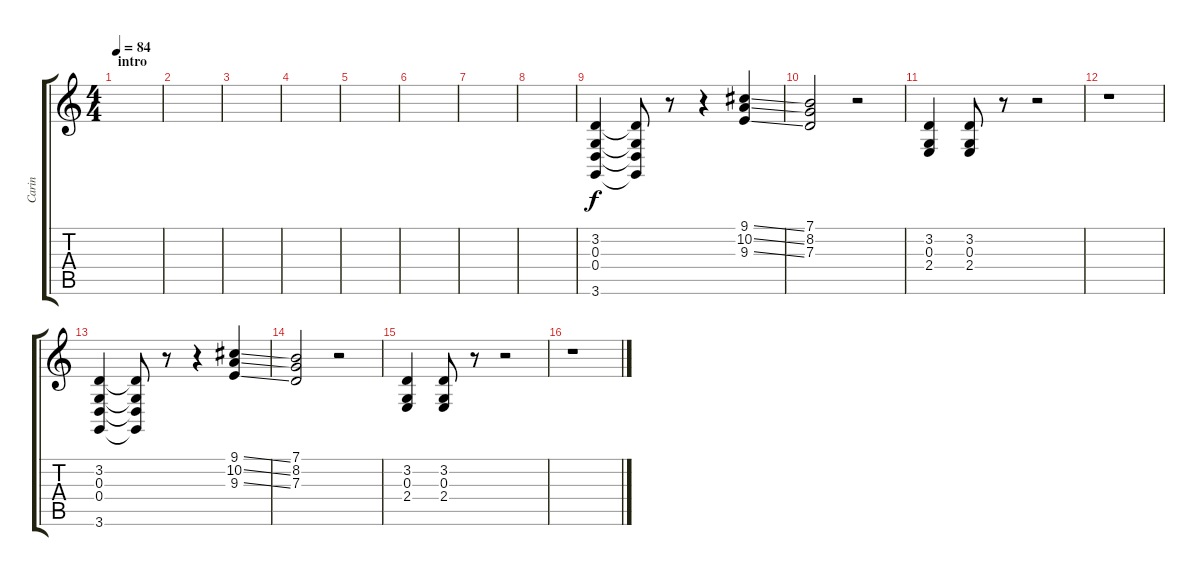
\track ("Carin" "Carin") {instrument stringensemble1}
\staff {score tabs}
\tuning (E4 B3 G3 D3 A2 E2) {hide}
\ts (4 4)
\section ("" "intro")
\tempo 84
\clef g2
\ks c
|
|
|
|
|
|
|
|
(3.2 0.3 0.4 3.6).4 (3.2{t} 0.3{t} 0.4{t} 3.6{t}).8 r.8 r.4 (9.1{ss} 10.2{ss} 9.3{ss}).4 |
(7.1 8.2 7.3).2 r.2 |
(3.2 0.3 2.4).4 (3.2 0.3 2.4).8 r.8 r.2 |
r.1 |
(3.2 0.3 0.4 3.6).4 (3.2{t} 0.3{t} 0.4{t} 3.6{t}).8 r.8 r.4 (9.1{ss} 10.2{ss} 9.3{ss}).4 |
(7.1 8.2 7.3).2 r.2 |
(3.2 0.3 2.4).4 (3.2 0.3 2.4).8 r.8 r.2 |
r.1
